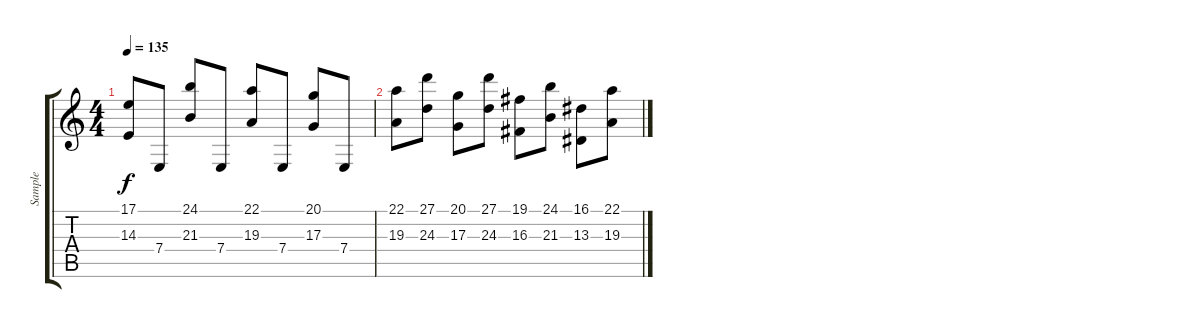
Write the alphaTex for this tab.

\track ("Sample" "Sample") {instrument stringensemble1}
\staff {score tabs}
\tuning (B3 Gb3 D3 A2 E2 B1) {hide}
\ts (4 4)
\tempo 135
\clef g2
\ks c
(17.1 14.3).8{dy f} 7.4.8 (24.1 21.3).8 7.4.8 (22.1 19.3).8 7.4.8 (20.1 17.3).8 7.4.8 |
(22.1 19.3).8 (27.1 24.3).8 (20.1 17.3).8 (27.1 24.3).8 (19.1 16.3).8 (24.1 21.3).8 (16.1 13.3).8 (22.1 19.3).8
